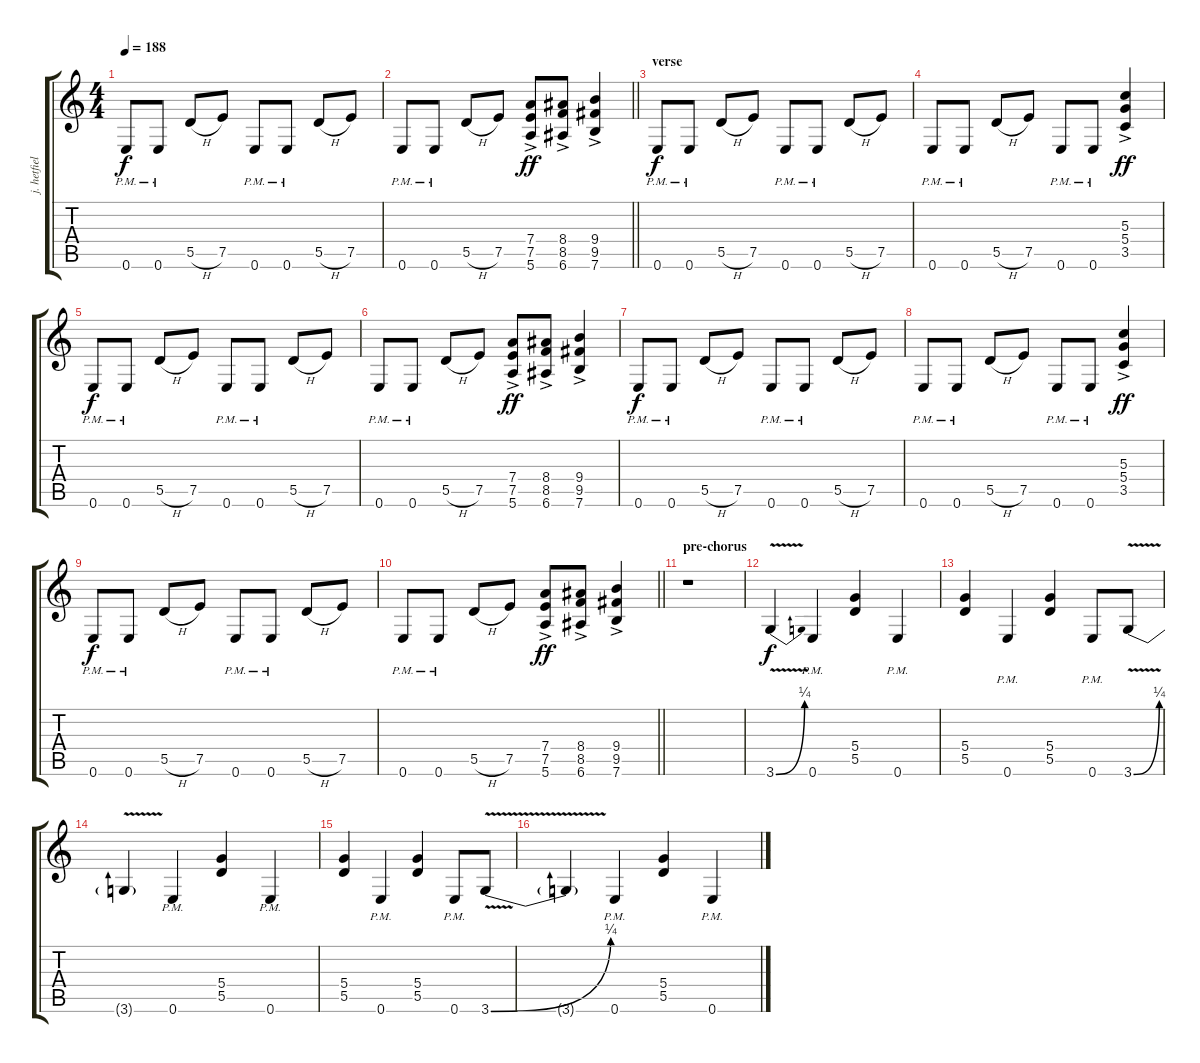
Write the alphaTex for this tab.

\track ("j. hetfield - rhythm guitar" "j. hetfiel") {instrument distortionguitar}
\staff {score tabs}
\tuning (E4 B3 G3 D3 A2 E2) {hide}
\ts (4 4)
\tempo 188
\clef g2
\ks c
0.6{pm}.8{dy f} 0.6{pm}.8 5.5{h}.8 7.5.8 0.6{pm}.8 0.6{pm}.8 5.5{h}.8 7.5.8 |
\barLineRight lightlight
0.6{pm}.8 0.6{pm}.8 5.5{h}.8 7.5.8 (7.4{ac} 7.5{ac} 5.6{ac}).8{dy ff} (8.4{ac} 8.5{ac} 6.6{ac}).8 (9.4{ac} 9.5{ac} 7.6{ac}).4 |
\section ("" "verse")
0.6{pm}.8{dy f} 0.6{pm}.8 5.5{h}.8 7.5.8 0.6{pm}.8 0.6{pm}.8 5.5{h}.8 7.5.8 |
0.6{pm}.8 0.6{pm}.8 5.5{h}.8 7.5.8 0.6{pm}.8 0.6{pm}.8 (5.3{ac} 5.4{ac} 3.5{ac}).4{dy ff} |
0.6{pm}.8{dy f} 0.6{pm}.8 5.5{h}.8 7.5.8 0.6{pm}.8 0.6{pm}.8 5.5{h}.8 7.5.8 |
0.6{pm}.8 0.6{pm}.8 5.5{h}.8 7.5.8 (7.4{ac} 7.5{ac} 5.6{ac}).8{dy ff} (8.4{ac} 8.5{ac} 6.6{ac}).8 (9.4{ac} 9.5{ac} 7.6{ac}).4 |
0.6{pm}.8{dy f} 0.6{pm}.8 5.5{h}.8 7.5.8 0.6{pm}.8 0.6{pm}.8 5.5{h}.8 7.5.8 |
0.6{pm}.8 0.6{pm}.8 5.5{h}.8 7.5.8 0.6{pm}.8 0.6{pm}.8 (5.3{ac} 5.4{ac} 3.5{ac}).4{dy ff} |
0.6{pm}.8{dy f} 0.6{pm}.8 5.5{h}.8 7.5.8 0.6{pm}.8 0.6{pm}.8 5.5{h}.8 7.5.8 |
\barLineRight lightlight
0.6{pm}.8 0.6{pm}.8 5.5{h}.8 7.5.8 (7.4{ac} 7.5{ac} 5.6{ac}).8{dy ff} (8.4{ac} 8.5{ac} 6.6{ac}).8 (9.4{ac} 9.5{ac} 7.6{ac}).4 |
\section ("" "pre-chorus")
r.1 |
3.6{be (bend 0 0 60 1) v}.4{dy f} 0.6{pm}.4 (5.4 5.5).4 0.6{pm}.4 |
(5.4 5.5).4 0.6{pm}.4 (5.4 5.5).4 0.6{pm}.8 3.6{be (bend 0 0 60 1) v}.8 |
3.6{t}.4 0.6{pm}.4 (5.4 5.5).4 0.6{pm}.4 |
(5.4 5.5).4 0.6{pm}.4 (5.4 5.5).4 0.6{pm}.8 3.6{be (bend 0 0 60 1) v}.8 |
3.6{t}.4 0.6{pm}.4 (5.4 5.5).4 0.6{pm}.4
